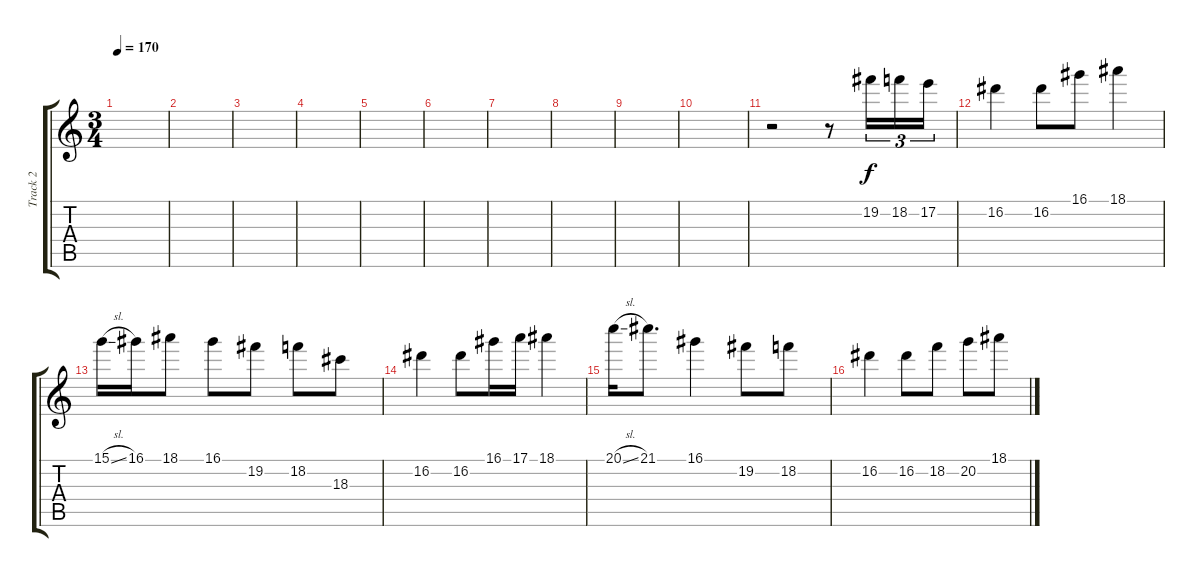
\track ("Track 2" "Track 2") {instrument electricguitarjazz}
\staff {score tabs}
\tuning (E4 B3 G3 D3 A2 E2) {hide}
\ts (3 4)
\tempo 170
\clef g2
\ks c
|
|
|
|
|
|
|
|
|
|
r.2 r.8 19.2.16{tu (3 2)} 18.2.16{tu (3 2)} 17.2.16{tu (3 2)} |
16.2.4 16.2.8 16.1.8 18.1.4 |
15.1{sl}.16 16.1.16 18.1.8 16.1.8 19.2.8 18.2.8 18.3.8 |
16.2.4 16.2.8 16.1.16 17.1.16 18.1.4 |
20.1{sl}.16 21.1.8{d} 16.1.4 19.2.8 18.2.8 |
16.2.4 16.2.8 18.2.8 20.2.8 18.1.8
